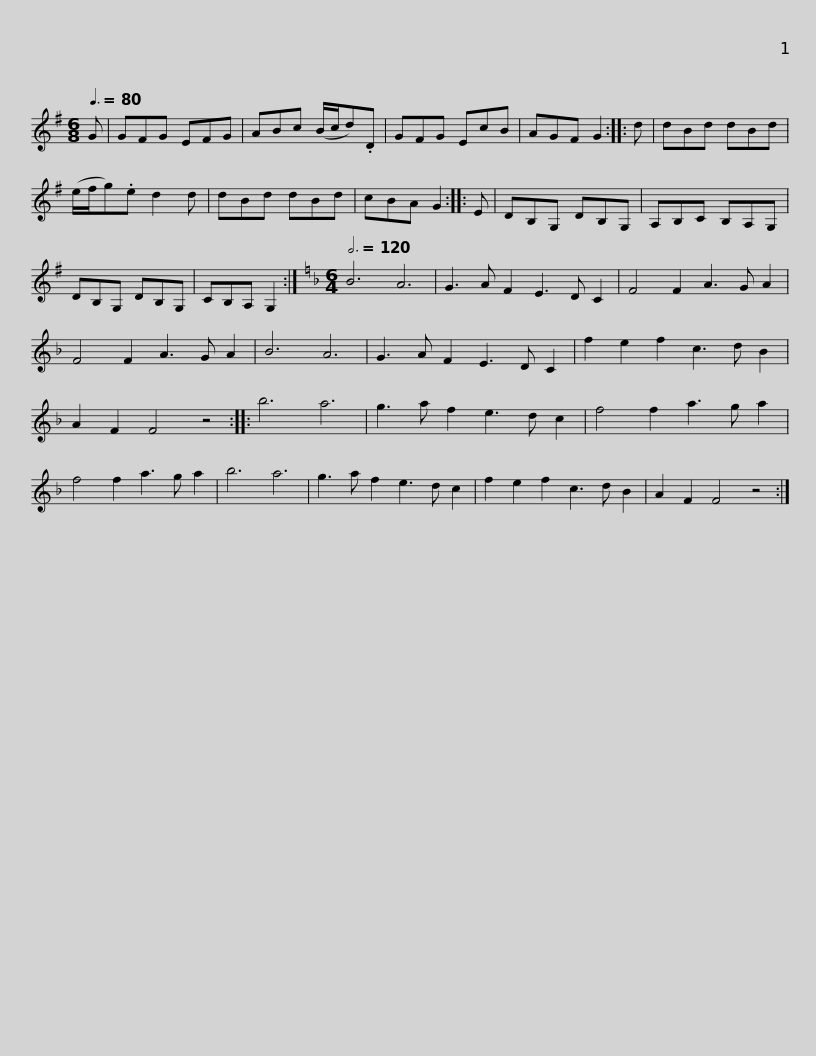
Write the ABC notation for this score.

X:1
L:1/8
Q:3/8=80
M:6/8
I:linebreak $
K:G
V:1 treble
V:1
 G | GFG EFG | ABc (B/c/d).D | GFG EcB | AGF G2 :: %5
 d | dBd dBd | (e/f/g).e d2 d |$ dBd dBd | cBA G2 :: %10
 E | DB,G, DB,G, | A,B,C B,A,G, | DB,G, DB,G, | CB,A, G,2 :|$ %15
[K:F][M:6/4][Q:3/4=120] B6 A6 | G3 A F2 E3 D C2 | F4 F2 A3 G A2 | F4 F2 A3 G A2 | B6 A6 | %20
 G3 A F2 E3 D C2 |$ f2 e2 f2 c3 d B2 | A2 F2 F4 z4 :: b6 a6 | g3 a f2 e3 d c2 | %25
 f4 f2 a3 g a2 | f4 f2 a3 g a2 | b6 a6 |$ g3 a f2 e3 d c2 | f2 e2 f2 c3 d B2 | %30
 A2 F2 F4 z4 :| %31
